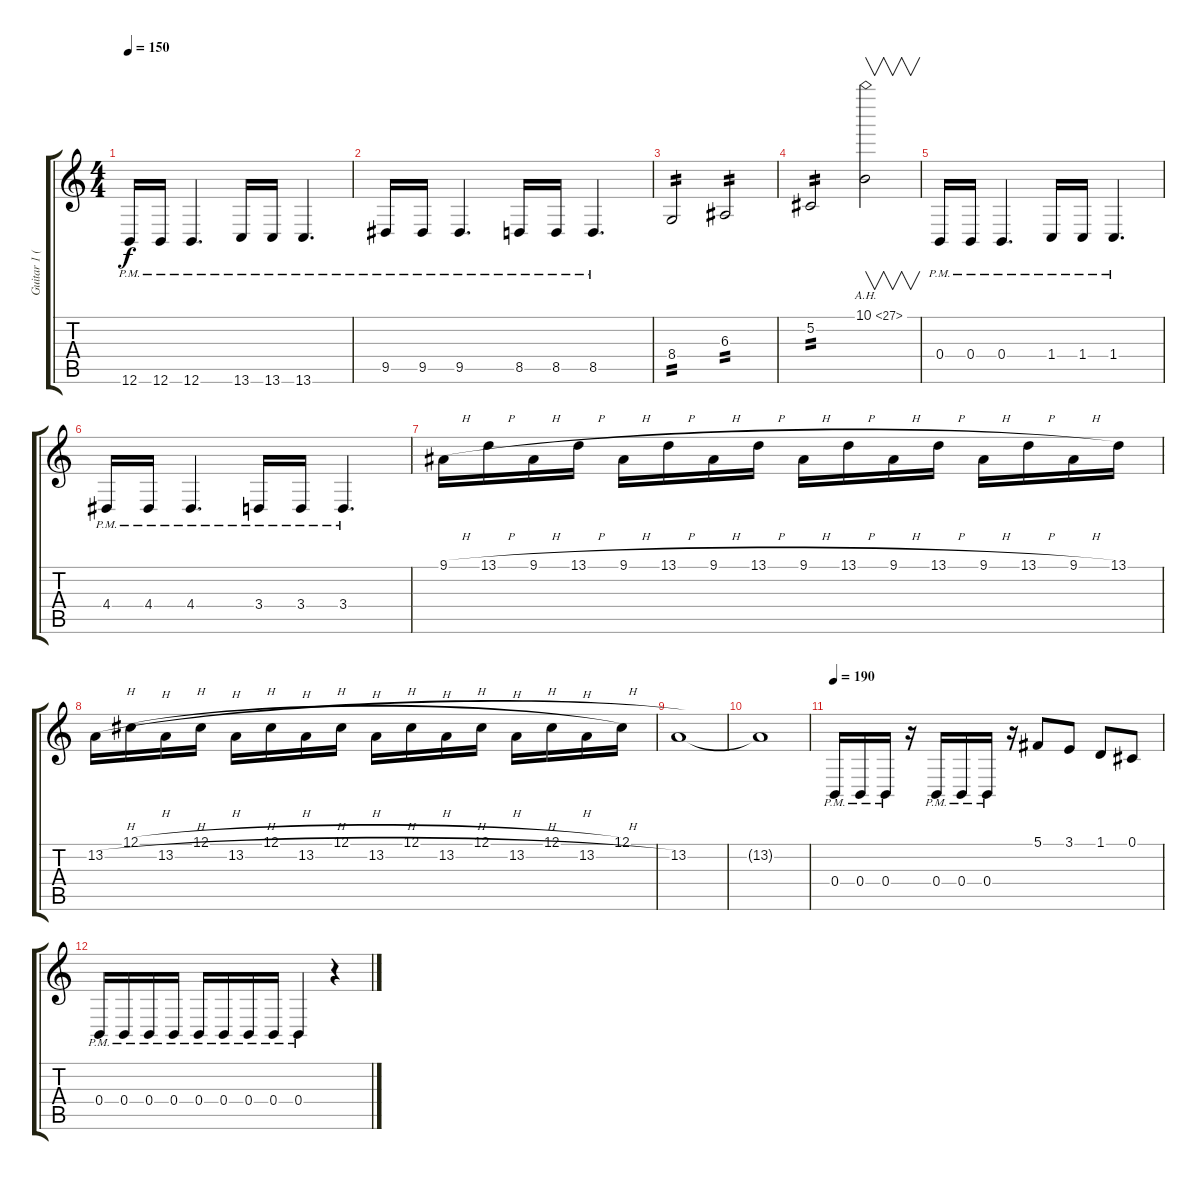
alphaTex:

\track ("Guitar 1 (Right)" "Guitar 1 (") {solo instrument brightacousticpiano}
\staff {score tabs}
\tuning (Db4 Ab3 E3 B2 Gb2 B1) {hide}
\ts (4 4)
\tempo 150
\clef g2
\ks c
12.6{pm}.16{dy f} 12.6{pm}.16 12.6{pm}.4{d} 13.6{pm}.16 13.6{pm}.16 13.6{pm}.4{d} |
9.5{pm}.16 9.5{pm}.16 9.5{pm}.4{d} 8.5{pm}.16 8.5{pm}.16 8.5{pm}.4{d} |
8.4.2{tp 2} 6.3.2{tp 2} |
5.2.2{tp 2} 10.1{ah 17}.2{v} |
0.4{pm}.16 0.4{pm}.16 0.4{pm}.4{d} 1.4{pm}.16 1.4{pm}.16 1.4{pm}.4{d} |
4.4{pm}.16 4.4{pm}.16 4.4{pm}.4{d} 3.4{pm}.16 3.4{pm}.16 3.4{pm}.4{d} |
9.1{h}.16 13.1{h}.16 9.1{h}.16 13.1{h}.16 9.1{h}.16 13.1{h}.16 9.1{h}.16 13.1{h}.16 9.1{h}.16 13.1{h}.16 9.1{h}.16 13.1{h}.16 9.1{h}.16 13.1{h}.16 9.1{h}.16 13.1.16 |
13.2{h}.16 12.1{h}.16 13.2{h}.16 12.1{h}.16 13.2{h}.16 12.1{h}.16 13.2{h}.16 12.1{h}.16 13.2{h}.16 12.1{h}.16 13.2{h}.16 12.1{h}.16 13.2{h}.16 12.1{h}.16 13.2{h}.16 12.1.16 |
13.2.1{volume 2} |
13.2{t}.1 |
\tempo 190
0.4{pm}.16{volume 16} 0.4{pm}.16 0.4{pm}.16 r.16 0.4{pm}.16 0.4{pm}.16 0.4{pm}.16 r.16 5.1.8 3.1.8 1.1.8 0.1.8 |
0.4{pm}.16 0.4{pm}.16 0.4{pm}.16 0.4{pm}.16 0.4{pm}.16 0.4{pm}.16 0.4{pm}.16 0.4{pm}.16 0.4{pm}.4 r.4
